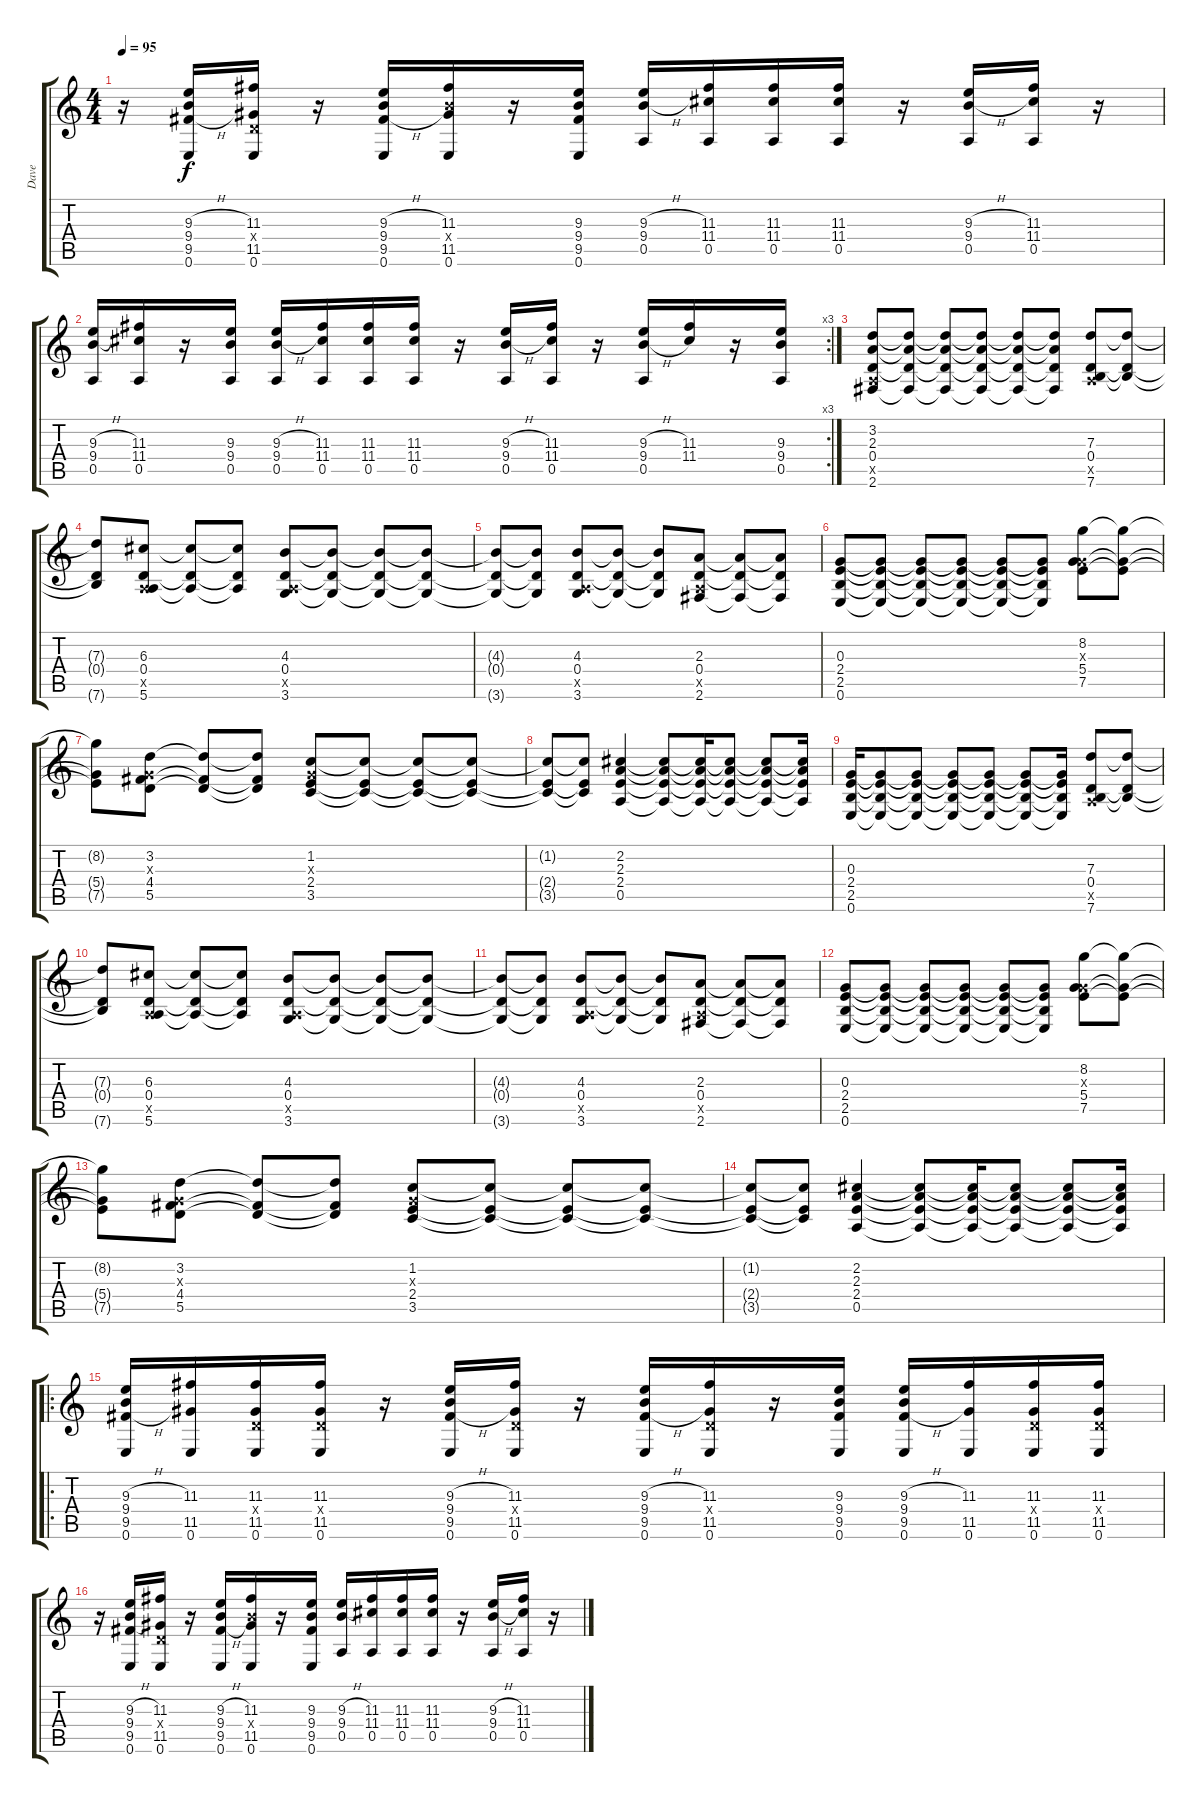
\track ("Dave" "Dave") {instrument acousticguitarsteel}
\staff {score tabs}
\tuning (E4 B3 G3 D3 A2 E2) {hide}
\ts (4 4)
\tempo 95
\clef g2
\ks c
r.16{dy f} (9.3{h} 9.4 9.5{h} 0.6).16 (11.3 0.4{x} 11.5 0.6).16 r.16 (9.3{h} 9.4 9.5{h} 0.6).16 (11.3 9.4{x} 11.5 0.6).16 r.16 (9.3 9.4 9.5 0.6).16 (9.3{h} 9.4{h} 0.5).16 (11.3 11.4 0.5).16 (11.3 11.4 0.5).16 (11.3 11.4 0.5).16 r.16 (9.3{h} 9.4{h} 0.5).16 (11.3 11.4 0.5).16 r.16 |
\rc 3
(9.3{h} 9.4{h} 0.5).16 (11.3 11.4 0.5).16 r.16 (9.3 9.4 0.5).16 (9.3{h} 9.4{h} 0.5).16 (11.3 11.4 0.5).16 (11.3 11.4 0.5).16 (11.3 11.4 0.5).16 r.16 (9.3{h} 9.4{h} 0.5).16 (11.3 11.4 0.5).16 r.16 (9.3{h} 9.4{h} 0.5).16 (11.3 11.4).16 r.16 (9.3 9.4 0.5).16 |
(3.2 2.3 0.4 0.5{x} 2.6).8 (3.2{t} 2.3{t} 0.4{t} 2.6{t}).8 (3.2{t} 2.3{t} 0.4{t} 2.6{t}).8 (3.2{t} 2.3{t} 0.4{t} 2.6{t}).8 (3.2{t} 2.3{t} 0.4{t} 2.6{t}).8 (3.2{t} 2.3{t} 0.4{t} 2.6{t}).8 (7.3 0.4 0.5{x} 7.6).8 (7.3{t} 0.4{t} 7.6{t}).8 |
(7.3{t} 0.4{t} 7.6{t}).8 (6.3 0.4 0.5{x} 5.6).8 (6.3{t} 0.4{t} 5.6{t}).8 (6.3{t} 0.4{t} 5.6{t}).8 (4.3 0.4 0.5{x} 3.6).8 (4.3{t} 0.4{t} 3.6{t}).8 (4.3{t} 0.4{t} 3.6{t}).8 (4.3{t} 0.4{t} 3.6{t}).8 |
(4.3{t} 0.4{t} 3.6{t}).8 (4.3{t} 0.4{t} 3.6{t}).8 (4.3 0.4 0.5{x} 3.6).8 (4.3{t} 0.4{t} 3.6{t}).8 (4.3{t} 0.4{t} 3.6{t}).8 (2.3 0.4 0.5{x} 2.6).8 (2.3{t} 0.4{t} 2.6{t}).8 (2.3{t} 0.4{t} 2.6{t}).8 |
(0.3 2.4 2.5 0.6).8 (0.3{t} 2.4{t} 2.5{t} 0.6{t}).8 (0.3{t} 2.4{t} 2.5{t} 0.6{t}).8 (0.3{t} 2.4{t} 2.5{t} 0.6{t}).8 (0.3{t} 2.4{t} 2.5{t} 0.6{t}).8 (0.3{t} 2.4{t} 2.5{t} 0.6{t}).8 (8.2 0.3{x} 5.4 7.5).8 (8.2{t} 5.4{t} 7.5{t}).8 |
(8.2{t} 5.4{t} 7.5{t}).8 (3.2 0.3{x} 4.4 5.5).8 (3.2{t} 4.4{t} 5.5{t}).8 (3.2{t} 4.4{t} 5.5{t}).8 (1.2 0.3{x} 2.4 3.5).8 (1.2{t} 2.4{t} 3.5{t}).8 (1.2{t} 2.4{t} 3.5{t}).8 (1.2{t} 2.4{t} 3.5{t}).8 |
(1.2{t} 2.4{t} 3.5{t}).8 (1.2{t} 2.4{t} 3.5{t}).8 (2.2 2.3 2.4 0.5).4 (2.2{t} 2.3{t} 2.4{t} 0.5{t}).8 (2.2{t} 2.3{t} 2.4{t} 0.5{t}).16 (2.2{t} 2.3{t} 2.4{t} 0.5{t}).8 (2.2{t} 2.3{t} 2.4{t} 0.5{t}).8 (2.2{t} 2.3{t} 2.4{t} 0.5{t}).16 |
(0.3 2.4 2.5 0.6).16 (0.3{t} 2.4{t} 2.5{t} 0.6{t}).8 (0.3{t} 2.4{t} 2.5{t} 0.6{t}).8 (0.3{t} 2.4{t} 2.5{t} 0.6{t}).8 (0.3{t} 2.4{t} 2.5{t} 0.6{t}).8 (0.3{t} 2.4{t} 2.5{t} 0.6{t}).8 (0.3{t} 2.4{t} 2.5{t} 0.6{t}).16 (7.3 0.4 0.5{x} 7.6).8 (7.3{t} 0.4{t} 7.6{t}).8 |
(7.3{t} 0.4{t} 7.6{t}).8 (6.3 0.4 0.5{x} 5.6).8 (6.3{t} 0.4{t} 5.6{t}).8 (6.3{t} 0.4{t} 5.6{t}).8 (4.3 0.4 0.5{x} 3.6).8 (4.3{t} 0.4{t} 3.6{t}).8 (4.3{t} 0.4{t} 3.6{t}).8 (4.3{t} 0.4{t} 3.6{t}).8 |
(4.3{t} 0.4{t} 3.6{t}).8 (4.3{t} 0.4{t} 3.6{t}).8 (4.3 0.4 0.5{x} 3.6).8 (4.3{t} 0.4{t} 3.6{t}).8 (4.3{t} 0.4{t} 3.6{t}).8 (2.3 0.4 0.5{x} 2.6).8 (2.3{t} 0.4{t} 2.6{t}).8 (2.3{t} 0.4{t} 2.6{t}).8 |
(0.3 2.4 2.5 0.6).8 (0.3{t} 2.4{t} 2.5{t} 0.6{t}).8 (0.3{t} 2.4{t} 2.5{t} 0.6{t}).8 (0.3{t} 2.4{t} 2.5{t} 0.6{t}).8 (0.3{t} 2.4{t} 2.5{t} 0.6{t}).8 (0.3{t} 2.4{t} 2.5{t} 0.6{t}).8 (8.2 0.3{x} 5.4 7.5).8 (8.2{t} 5.4{t} 7.5{t}).8 |
(8.2{t} 5.4{t} 7.5{t}).8 (3.2 0.3{x} 4.4 5.5).8 (3.2{t} 4.4{t} 5.5{t}).8 (3.2{t} 4.4{t} 5.5{t}).8 (1.2 0.3{x} 2.4 3.5).8 (1.2{t} 2.4{t} 3.5{t}).8 (1.2{t} 2.4{t} 3.5{t}).8 (1.2{t} 2.4{t} 3.5{t}).8 |
(1.2{t} 2.4{t} 3.5{t}).8 (1.2{t} 2.4{t} 3.5{t}).8 (2.2 2.3 2.4 0.5).4 (2.2{t} 2.3{t} 2.4{t} 0.5{t}).8 (2.2{t} 2.3{t} 2.4{t} 0.5{t}).16 (2.2{t} 2.3{t} 2.4{t} 0.5{t}).8 (2.2{t} 2.3{t} 2.4{t} 0.5{t}).8 (2.2{t} 2.3{t} 2.4{t} 0.5{t}).16 |
\ro
(9.3{h} 9.4 9.5{h} 0.6).16 (11.3 11.5 0.6).16 (11.3 0.4{x} 11.5 0.6).16 (11.3 0.4{x} 11.5 0.6).16 r.16 (9.3{h} 9.4 9.5{h} 0.6).16 (11.3 0.4{x} 11.5 0.6).16 r.16 (9.3{h} 9.4 9.5{h} 0.6).16 (11.3 0.4{x} 11.5 0.6).16 r.16 (9.3 9.4 9.5 0.6).16 (9.3{h} 9.4 9.5{h} 0.6).16 (11.3 11.5 0.6).16 (11.3 0.4{x} 11.5 0.6).16 (11.3 0.4{x} 11.5 0.6).16 |
r.16 (9.3{h} 9.4 9.5{h} 0.6).16 (11.3 0.4{x} 11.5 0.6).16 r.16 (9.3{h} 9.4 9.5{h} 0.6).16 (11.3 9.4{x} 11.5 0.6).16 r.16 (9.3 9.4 9.5 0.6).16 (9.3{h} 9.4{h} 0.5).16 (11.3 11.4 0.5).16 (11.3 11.4 0.5).16 (11.3 11.4 0.5).16 r.16 (9.3{h} 9.4{h} 0.5).16 (11.3 11.4 0.5).16 r.16
